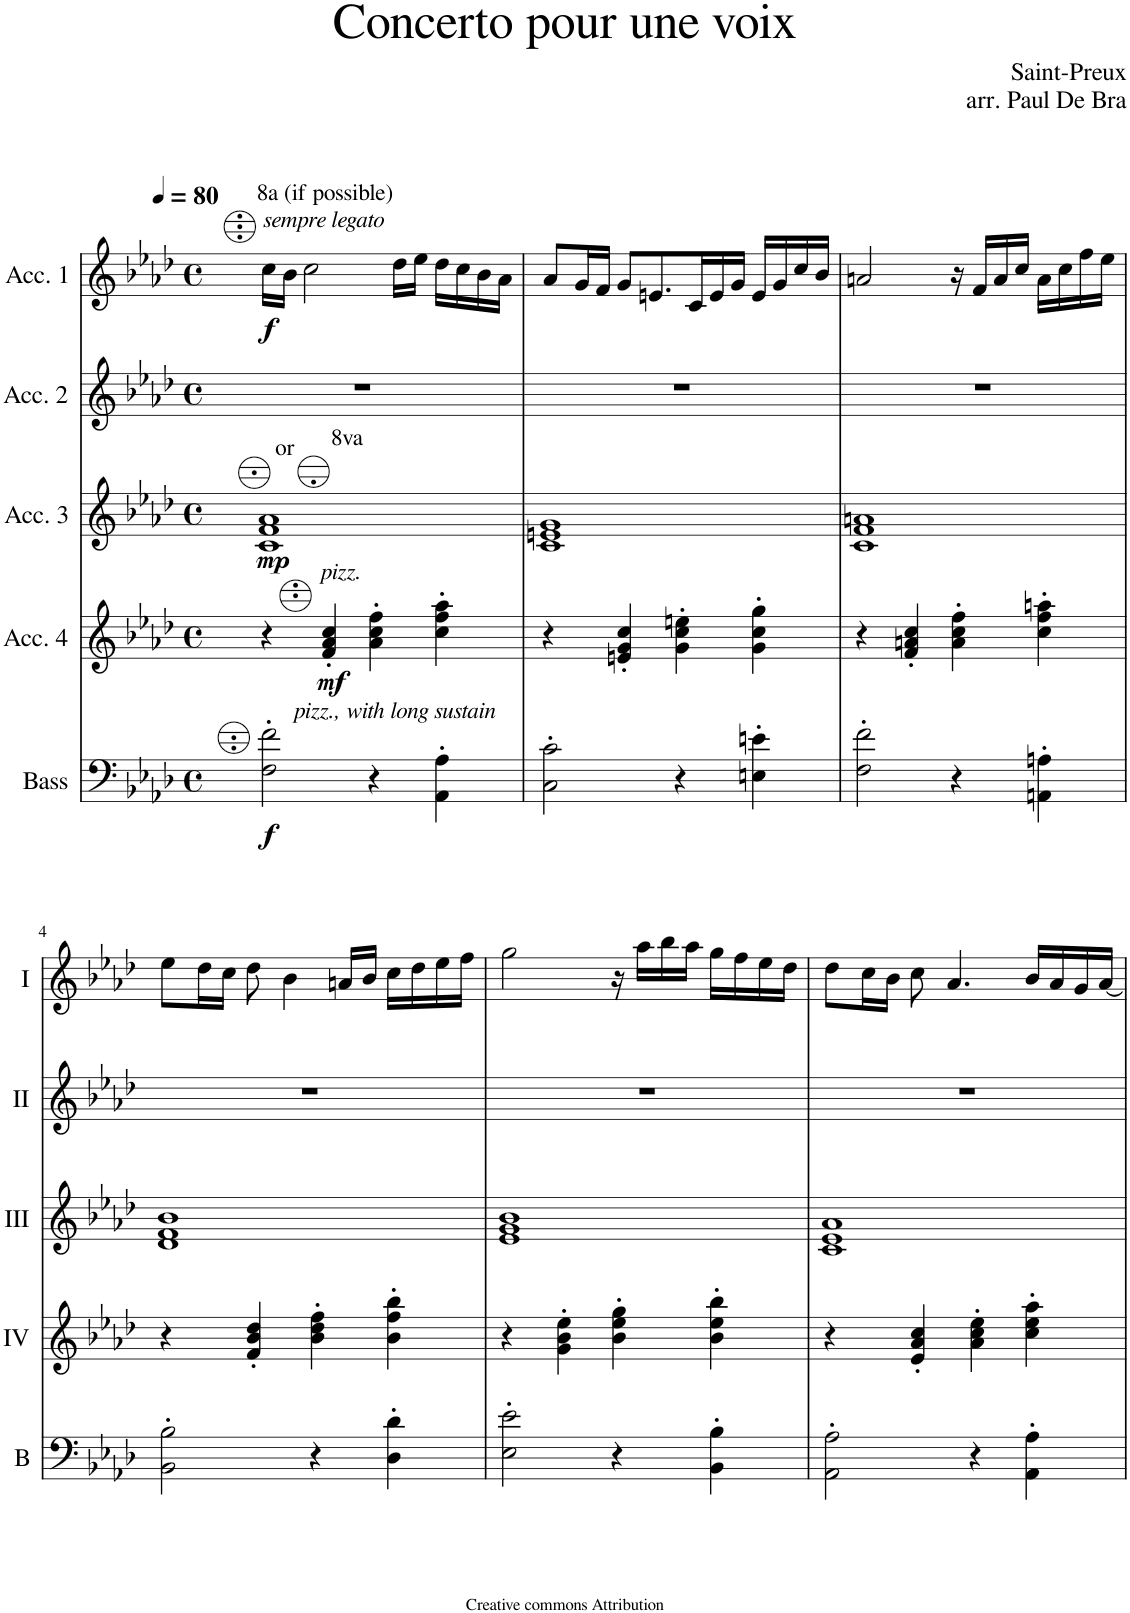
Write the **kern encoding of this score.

**kern	**dynam	**kern	**dynam	**kern	**dynam	**kern	**kern	**dynam
*part5	*part5	*part4	*part4	*part3	*part3	*part2	*part1	*part1
*staff5	*staff5	*staff4	*staff4	*staff3	*staff3	*staff2	*staff1	*staff1
*I"Bass	*	*I"Acc. 4	*	*I"Acc. 3	*	*I"Acc. 2	*I"Acc. 1	*
*I'B	*	*	*	*	*	*	*	*
*clefF4	*	*clefG2	*	*clefG2	*	*clefG2	*clefG2	*
*Trd7c12	*	*	*	*	*	*	*	*
*k[b-e-a-d-]	*	*k[b-e-a-d-]	*	*k[b-e-a-d-]	*	*k[b-e-a-d-]	*k[b-e-a-d-]	*
*M4/4	*	*M4/4	*	*M4/4	*	*M4/4	*M4/4	*
*met(c)	*	*met(c)	*	*met(c)	*	*met(c)	*met(c)	*
*MM80	*	*MM80	*	*MM80	*	*MM80	*MM80	*
=1	=1	=1	=1	=1	=1	=1	=1	=1
!	!	!	!	!	!	!	!LO:TX:a:i:t=sempre legato	!
!	!	!	!	!	!	!	!LO:TX:a:t=8a (if possible)	!
!	!	!	!	!LO:TX:a:t=or	!	!	!	!
!	!	!	!	!LO:TX:a:t=8va	!	!	!	!
!LO:TX:a:i:t=pizz., with long sustain	!	!	!	!	!	!	!	!
!	!LO:DY:b	!	!	!	!LO:DY:b	!	!	!LO:DY:b
2F\' 2f\'	f	4r	.	1c 1f 1a-	mp	1r	16cc\LL	f
.	.	.	.	.	.	.	16b-\JJ	.
.	.	.	.	.	.	.	2cc\	.
!	!	!LO:TX:a:i:t=pizz.	!	!	!	!	!	!
!	!	!	!LO:DY:b	!	!	!	!	!
.	.	4f/' 4a-/' 4cc/'	mf	.	.	.	.	.
4r	.	4a-\' 4cc\' 4ff\'	.	.	.	.	.	.
.	.	.	.	.	.	.	16dd-\LL	.
.	.	.	.	.	.	.	16ee-\JJ	.
4AA-\' 4A-\'	.	4cc\' 4ff\' 4aa-\'	.	.	.	.	16dd-\LL	.
.	.	.	.	.	.	.	16cc\	.
.	.	.	.	.	.	.	16b-\	.
.	.	.	.	.	.	.	16a-\JJ	.
=2	=2	=2	=2	=2	=2	=2	=2	=2
2C\' 2c\'	.	4r	.	1c 1en 1g	.	1r	8a-/L	.
.	.	.	.	.	.	.	16g/L	.
.	.	.	.	.	.	.	16f/JJ	.
.	.	4en/' 4g/' 4cc/'	.	.	.	.	8g/L	.
.	.	.	.	.	.	.	8.en/	.
4r	.	4g\' 4cc\' 4een\'	.	.	.	.	.	.
.	.	.	.	.	.	.	16c/L	.
.	.	.	.	.	.	.	16e/	.
.	.	.	.	.	.	.	16g/JJ	.
4En\' 4en\'	.	4g\' 4cc\' 4gg\'	.	.	.	.	16e/LL	.
.	.	.	.	.	.	.	16g/	.
.	.	.	.	.	.	.	16cc/	.
.	.	.	.	.	.	.	16b-/JJ	.
=3	=3	=3	=3	=3	=3	=3	=3	=3
2F\' 2f\'	.	4r	.	1c 1f 1an	.	1r	2an/	.
.	.	4f/' 4an/' 4cc/'	.	.	.	.	.	.
4r	.	4a\' 4cc\' 4ff\'	.	.	.	.	16r	.
.	.	.	.	.	.	.	16f/LL	.
.	.	.	.	.	.	.	16a/	.
.	.	.	.	.	.	.	16cc/JJ	.
4AAn\' 4An\'	.	4cc\' 4ff\' 4aan\'	.	.	.	.	16a\LL	.
.	.	.	.	.	.	.	16cc\	.
.	.	.	.	.	.	.	16ff\	.
.	.	.	.	.	.	.	16ee-\JJ	.
!!LO:LB:g=z
=4	=4	=4	=4	=4	=4	=4	=4	=4
2BB-\' 2B-\'	.	4r	.	1d- 1f 1b-	.	1r	8ee-\L	.
.	.	.	.	.	.	.	16dd-\L	.
.	.	.	.	.	.	.	16cc\JJ	.
.	.	4f/' 4b-/' 4dd-/'	.	.	.	.	8dd-\	.
.	.	.	.	.	.	.	4b-\	.
4r	.	4b-\' 4dd-\' 4ff\'	.	.	.	.	.	.
.	.	.	.	.	.	.	16an/LL	.
.	.	.	.	.	.	.	16b-/JJ	.
4D-\' 4d-\'	.	4b-\' 4ff\' 4bb-\'	.	.	.	.	16cc\LL	.
.	.	.	.	.	.	.	16dd-\	.
.	.	.	.	.	.	.	16ee-\	.
.	.	.	.	.	.	.	16ff\JJ	.
=5	=5	=5	=5	=5	=5	=5	=5	=5
2E-\' 2e-\'	.	4r	.	1e- 1g 1b-	.	1r	2gg\	.
.	.	4g\' 4b-\' 4ee-\'	.	.	.	.	.	.
4r	.	4b-\' 4ee-\' 4gg\'	.	.	.	.	16r	.
.	.	.	.	.	.	.	16aa-\LL	.
.	.	.	.	.	.	.	16bb-\	.
.	.	.	.	.	.	.	16aa-\JJ	.
4BB-\' 4B-\'	.	4b-\' 4ee-\' 4bb-\'	.	.	.	.	16gg\LL	.
.	.	.	.	.	.	.	16ff\	.
.	.	.	.	.	.	.	16ee-\	.
.	.	.	.	.	.	.	16dd-\JJ	.
=6	=6	=6	=6	=6	=6	=6	=6	=6
2AA-\' 2A-\'	.	4r	.	1c 1e- 1a-	.	1r	8dd-\L	.
.	.	.	.	.	.	.	16cc\L	.
.	.	.	.	.	.	.	16b-\JJ	.
.	.	4e-/' 4a-/' 4cc/'	.	.	.	.	8cc\	.
.	.	.	.	.	.	.	4.a-/	.
4r	.	4a-\' 4cc\' 4ee-\'	.	.	.	.	.	.
4AA-\' 4A-\'	.	4cc\' 4ee-\' 4aa-\'	.	.	.	.	16b-/LL	.
.	.	.	.	.	.	.	16a-/	.
.	.	.	.	.	.	.	16g/	.
.	.	.	.	.	.	.	[16a-/JJ	.
=	=	=	=	=	=	=	=	=
*-	*-	*-	*-	*-	*-	*-	*-	*-
